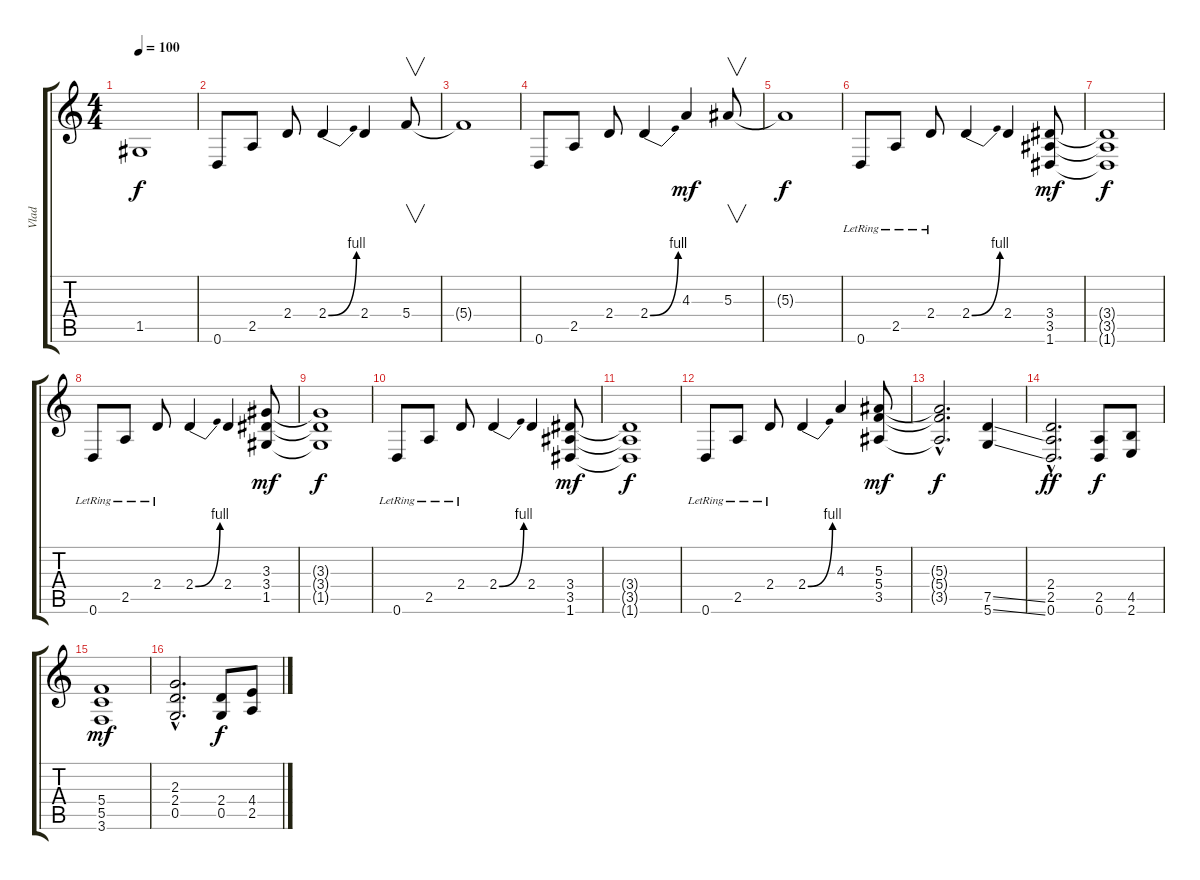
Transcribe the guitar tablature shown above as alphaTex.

\track ("Vlad" "Vlad") {instrument distortionguitar}
\staff {score tabs}
\tuning (D4 A3 F3 C3 G2 D2) {hide}
\ts (4 4)
\tempo 100
\clef g2
\ks c
1.5{t}.1{dy f} |
0.6.8 2.5.8 2.4.8 2.4{be (bend 0 0 60 4)}.4 2.4.4 5.4.8{v} |
5.4{t}.1 |
0.6.8 2.5.8 2.4.8 2.4{be (bend 0 0 60 4)}.4 4.3.4{dy mf} 5.3.8{v} |
5.3{t}.1{dy f} |
0.6{lr}.8 2.5{lr}.8 2.4{lr}.8 2.4{be (bend 0 0 60 4)}.4 2.4.4 (3.4 3.5 1.6).8{dy mf} |
(3.4{t} 3.5{t} 1.6{t}).1{dy f} |
0.6{lr}.8 2.5{lr}.8 2.4{lr}.8 2.4{be (bend 0 0 60 4)}.4 2.4.4 (3.3 3.4 1.5).8{dy mf} |
(3.3{t} 3.4{t} 1.5{t}).1{dy f} |
0.6{lr}.8 2.5{lr}.8 2.4{lr}.8 2.4{be (bend 0 0 60 4)}.4 2.4.4 (3.4 3.5 1.6).8{dy mf} |
(3.4{t} 3.5{t} 1.6{t}).1{dy f} |
0.6{lr}.8 2.5{lr}.8 2.4{lr}.8 2.4{be (bend 0 0 60 4)}.4 4.3.4 (5.3 5.4 3.5).8{dy mf} |
(5.3{hac t} 5.4{hac t} 3.5{hac t}).2{d dy f} (7.5{ss} 5.6{ss}).4 |
(2.4{hac} 2.5{hac} 0.6{hac}).2{d dy ff} (2.5 0.6).8{dy f} (4.5 2.6).8 |
(5.4 5.5 3.6).1{dy mf} |
(2.3{hac} 2.4{hac} 0.5{hac}).2{d} (2.4 0.5).8{dy f} (4.4 2.5).8
